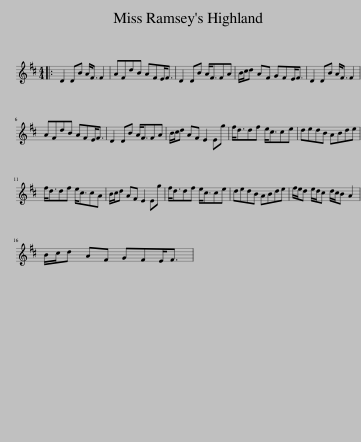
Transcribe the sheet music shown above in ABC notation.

X:1
L:1/8
M:4/4
I:linebreak $
K:D
V:1 treble
V:1
|: D2 DB A<F F2 | AFdB AFE<F | D2 DB A<FFA | B/c/d AF GFE<F | D2 DB A<F F2 |$ %5
 AFdB AFE<F | D2 DB A<FFA | B/c/d AF E2 Eg | f<ddf e<cce | dedB ABde |$ %10
 f<ddf e<ccA | B/c/d AF E2 Eg | f<ddf e<cce | dedB ABde | f/e/d e/d/c d/c/B A2 |$ %15
 B/c/d AF GFE<F | %16
